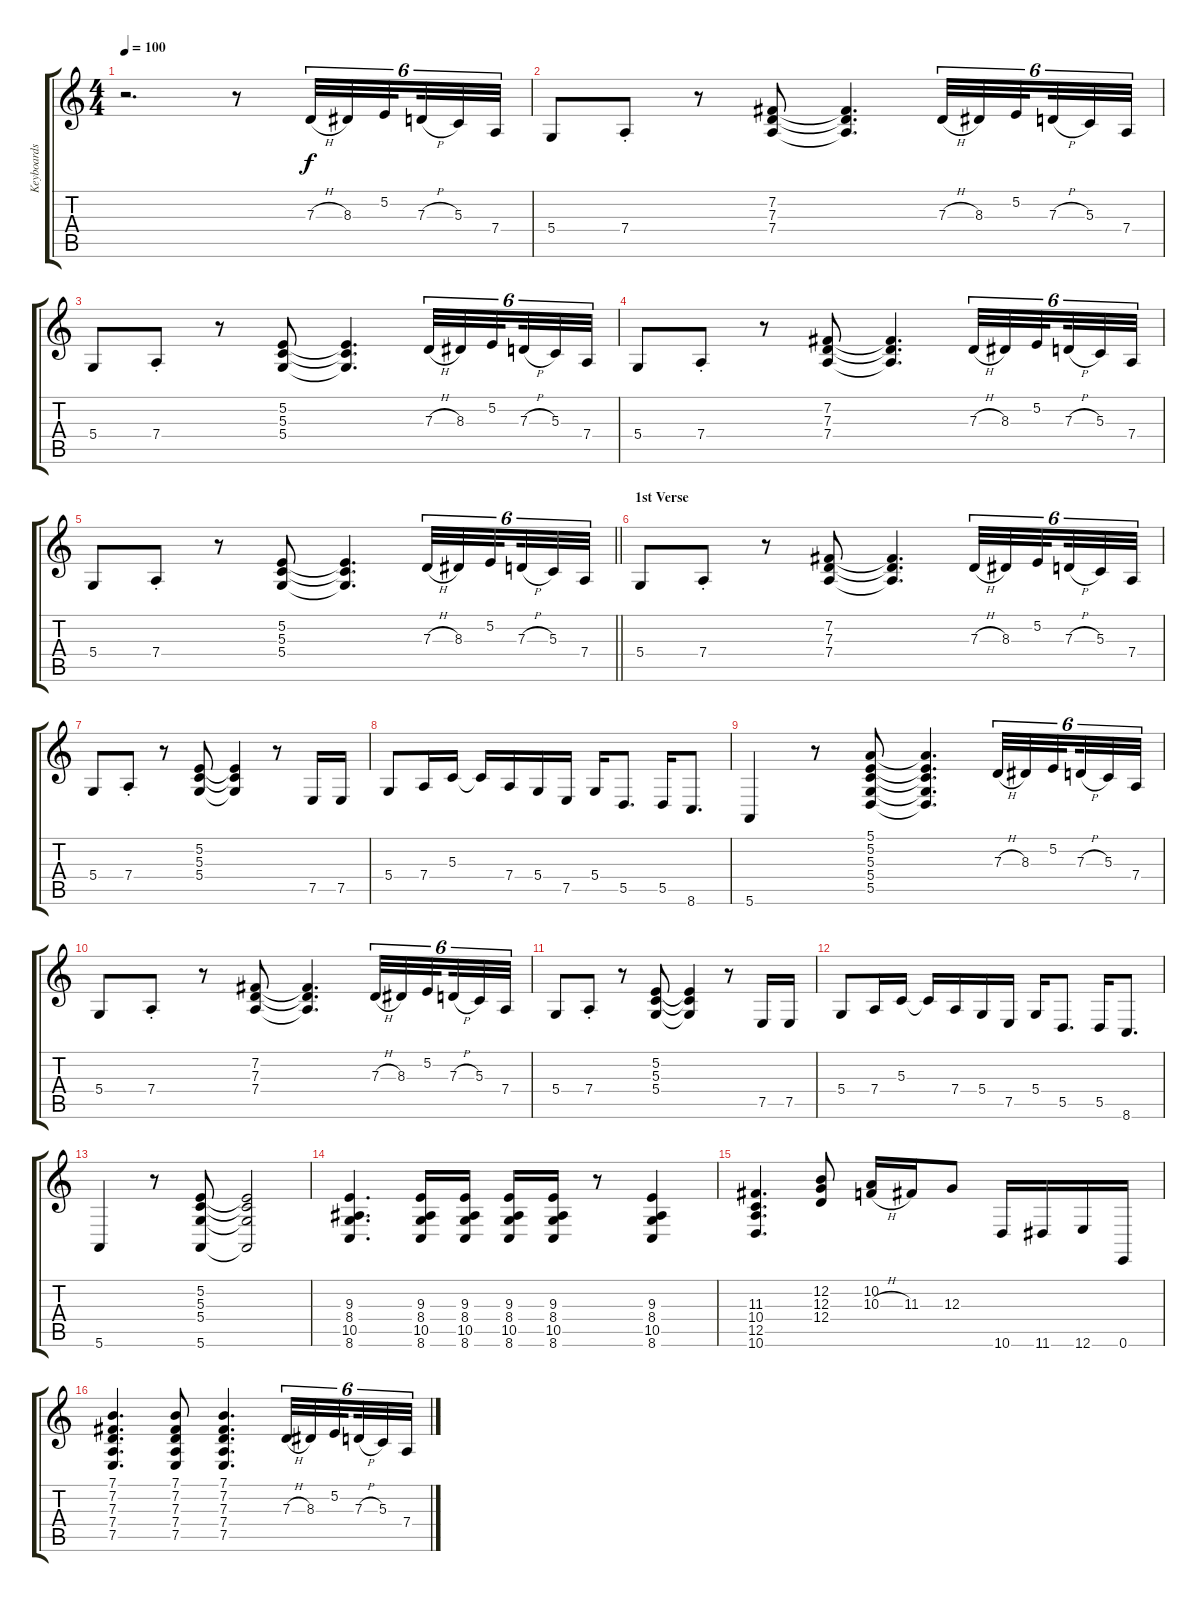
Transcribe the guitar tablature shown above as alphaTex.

\track ("Keyboards" "Keyboards") {instrument drawbarorgan}
\staff {score tabs}
\tuning (E4 B3 G3 D3 A2 E2) {hide}
\ts (4 4)
\tempo 100
\clef g2
\ks c
r.2{d dy f instrument drawbarorgan} r.8 7.3{h}.32{tu (6 4)} 8.3.32{tu (6 4)} 5.2.32{tu (6 4) beam splitsecondary} 7.3{h}.32{tu (6 4)} 5.3.32{tu (6 4)} 7.4.32{tu (6 4)} |
5.4.8 7.4{st}.8 r.8 (7.2 7.3 7.4).8 (7.2{t} 7.3{t} 7.4{t}).4{d} 7.3{h}.32{tu (6 4)} 8.3.32{tu (6 4)} 5.2.32{tu (6 4) beam splitsecondary} 7.3{h}.32{tu (6 4)} 5.3.32{tu (6 4)} 7.4.32{tu (6 4)} |
5.4.8 7.4{st}.8 r.8 (5.2 5.3 5.4).8 (5.2{t} 5.3{t} 5.4{t}).4{d} 7.3{h}.32{tu (6 4)} 8.3.32{tu (6 4)} 5.2.32{tu (6 4) beam splitsecondary} 7.3{h}.32{tu (6 4)} 5.3.32{tu (6 4)} 7.4.32{tu (6 4)} |
5.4.8 7.4{st}.8 r.8 (7.2 7.3 7.4).8 (7.2{t} 7.3{t} 7.4{t}).4{d} 7.3{h}.32{tu (6 4)} 8.3.32{tu (6 4)} 5.2.32{tu (6 4) beam splitsecondary} 7.3{h}.32{tu (6 4)} 5.3.32{tu (6 4)} 7.4.32{tu (6 4)} |
\barLineRight lightlight
5.4.8 7.4{st}.8 r.8 (5.2 5.3 5.4).8 (5.2{t} 5.3{t} 5.4{t}).4{d} 7.3{h}.32{tu (6 4)} 8.3.32{tu (6 4)} 5.2.32{tu (6 4) beam splitsecondary} 7.3{h}.32{tu (6 4)} 5.3.32{tu (6 4)} 7.4.32{tu (6 4)} |
\section ("" "1st Verse")
5.4.8 7.4{st}.8 r.8 (7.2 7.3 7.4).8 (7.2{t} 7.3{t} 7.4{t}).4{d} 7.3{h}.32{tu (6 4)} 8.3.32{tu (6 4)} 5.2.32{tu (6 4) beam splitsecondary} 7.3{h}.32{tu (6 4)} 5.3.32{tu (6 4)} 7.4.32{tu (6 4)} |
5.4.8 7.4{st}.8 r.8 (5.2 5.3 5.4).8 (5.2{t} 5.3{t} 5.4{t}).4 r.8 7.5.16 7.5.16 |
5.4.8 7.4.16 5.3.16 5.3{t}.16 7.4.16 5.4.16 7.5.16 5.4.16 5.5.8{d} 5.5.16 8.6.8{d} |
5.6.4 r.8 (5.1 5.2 5.3 5.4 5.5).8 (5.1{t} 5.2{t} 5.3{t} 5.4{t} 5.5{t}).4{d} 7.3{h}.32{tu (6 4)} 8.3.32{tu (6 4)} 5.2.32{tu (6 4) beam splitsecondary} 7.3{h}.32{tu (6 4)} 5.3.32{tu (6 4)} 7.4.32{tu (6 4)} |
5.4.8 7.4{st}.8 r.8 (7.2 7.3 7.4).8 (7.2{t} 7.3{t} 7.4{t}).4{d} 7.3{h}.32{tu (6 4)} 8.3.32{tu (6 4)} 5.2.32{tu (6 4) beam splitsecondary} 7.3{h}.32{tu (6 4)} 5.3.32{tu (6 4)} 7.4.32{tu (6 4)} |
5.4.8 7.4{st}.8 r.8 (5.2 5.3 5.4).8 (5.2{t} 5.3{t} 5.4{t}).4 r.8 7.5.16 7.5.16 |
5.4.8 7.4.16 5.3.16 5.3{t}.16 7.4.16 5.4.16 7.5.16 5.4.16 5.5.8{d} 5.5.16 8.6.8{d} |
5.6.4 r.8 (5.2 5.3 5.4 5.6).8 (5.2{t} 5.3{t} 5.4{t} 5.6{t}).2 |
(9.3 8.4 10.5 8.6).4{d} (9.3 8.4 10.5 8.6).16 (9.3 8.4 10.5 8.6).16 (9.3 8.4 10.5 8.6).16 (9.3 8.4 10.5 8.6).16 r.8 (9.3 8.4 10.5 8.6).4 |
(11.3 10.4 12.5 10.6).4{d} (12.2 12.3 12.4).8 (10.2 10.3{h}).16 11.3.16 12.3.8 10.6.16 11.6.16 12.6.16 0.6.16 |
(7.1 7.2 7.3 7.4 7.5).4{d} (7.1 7.2 7.3 7.4 7.5).8 (7.1 7.2 7.3 7.4 7.5).4{d} 7.3{h}.32{tu (6 4)} 8.3.32{tu (6 4)} 5.2.32{tu (6 4) beam splitsecondary} 7.3{h}.32{tu (6 4)} 5.3.32{tu (6 4)} 7.4.32{tu (6 4)}
